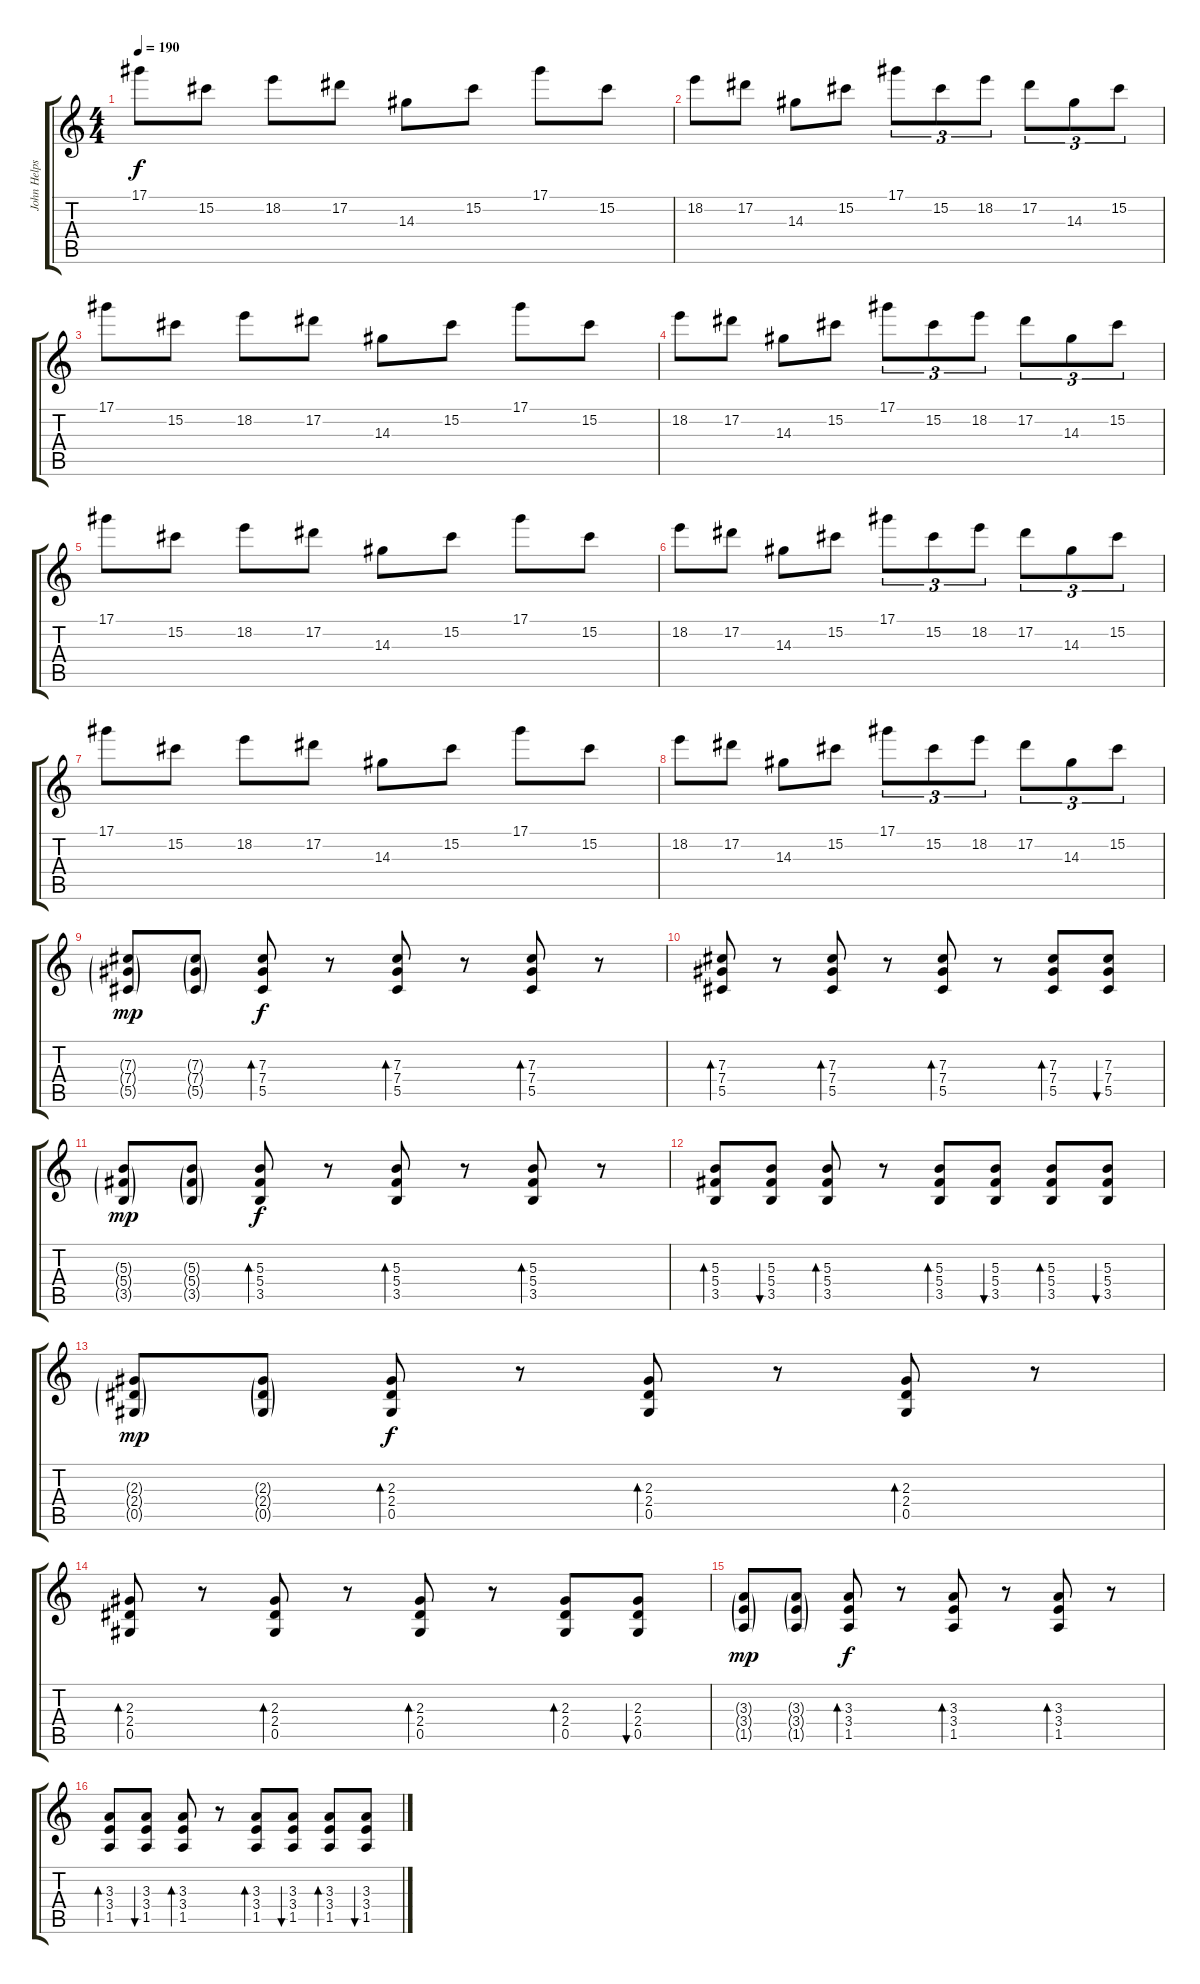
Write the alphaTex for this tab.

\track ("John Helps" "John Helps") {instrument overdrivenguitar}
\staff {score tabs}
\tuning (Eb4 Bb3 Gb3 Db3 Ab2 Db2) {hide}
\ts (4 4)
\tempo 190
\clef g2
\ks c
17.1.8{dy f} 15.2.8 18.2.8 17.2.8 14.3.8 15.2.8 17.1.8 15.2.8 |
18.2.8 17.2.8 14.3.8 15.2.8 17.1.8{tu (3 2)} 15.2.8{tu (3 2)} 18.2.8{tu (3 2)} 17.2.8{tu (3 2)} 14.3.8{tu (3 2)} 15.2.8{tu (3 2)} |
17.1.8 15.2.8 18.2.8 17.2.8 14.3.8 15.2.8 17.1.8 15.2.8 |
18.2.8 17.2.8 14.3.8 15.2.8 17.1.8{tu (3 2)} 15.2.8{tu (3 2)} 18.2.8{tu (3 2)} 17.2.8{tu (3 2)} 14.3.8{tu (3 2)} 15.2.8{tu (3 2)} |
17.1.8 15.2.8 18.2.8 17.2.8 14.3.8 15.2.8 17.1.8 15.2.8 |
18.2.8 17.2.8 14.3.8 15.2.8 17.1.8{tu (3 2)} 15.2.8{tu (3 2)} 18.2.8{tu (3 2)} 17.2.8{tu (3 2)} 14.3.8{tu (3 2)} 15.2.8{tu (3 2)} |
17.1.8 15.2.8 18.2.8 17.2.8 14.3.8 15.2.8 17.1.8 15.2.8 |
18.2.8 17.2.8 14.3.8 15.2.8 17.1.8{tu (3 2)} 15.2.8{tu (3 2)} 18.2.8{tu (3 2)} 17.2.8{tu (3 2)} 14.3.8{tu (3 2)} 15.2.8{tu (3 2)} |
(7.3{g} 7.4{g} 5.5{g}).8{dy mp volume 9 instrument electricguitarclean} (7.3{g} 7.4{g} 5.5{g}).8 (7.3 7.4 5.5).8{bd 120 dy f} r.8 (7.3 7.4 5.5).8{bd 120} r.8 (7.3 7.4 5.5).8{bd 120} r.8 |
(7.3 7.4 5.5).8{bd 120} r.8 (7.3 7.4 5.5).8{bd 120} r.8 (7.3 7.4 5.5).8{bd 120} r.8 (7.3 7.4 5.5).8{bd 120} (7.3 7.4 5.5).8{bu 240} |
(5.3{g} 5.4{g} 3.5{g}).8{dy mp} (5.3{g} 5.4{g} 3.5{g}).8 (5.3 5.4 3.5).8{bd 240 dy f} r.8 (5.3 5.4 3.5).8{bd 240} r.8 (5.3 5.4 3.5).8{bd 240} r.8 |
(5.3 5.4 3.5).8{bd 240} (5.3 5.4 3.5).8{bu 240} (5.3 5.4 3.5).8{bd 240} r.8 (5.3 5.4 3.5).8{bd 240} (5.3 5.4 3.5).8{bu 240} (5.3 5.4 3.5).8{bd 240} (5.3 5.4 3.5).8{bu 240} |
(2.3{g} 2.4{g} 0.5{g}).8{dy mp} (2.3{g} 2.4{g} 0.5{g}).8 (2.3 2.4 0.5).8{bd 240 dy f} r.8 (2.3 2.4 0.5).8{bd 240} r.8 (2.3 2.4 0.5).8{bd 240} r.8 |
(2.3 2.4 0.5).8{bd 240} r.8 (2.3 2.4 0.5).8{bd 240} r.8 (2.3 2.4 0.5).8{bd 240} r.8 (2.3 2.4 0.5).8{bd 240} (2.3 2.4 0.5).8{bu 240} |
(3.3{g} 3.4{g} 1.5{g}).8{dy mp} (3.3{g} 3.4{g} 1.5{g}).8 (3.3 3.4 1.5).8{bd 240 dy f} r.8 (3.3 3.4 1.5).8{bd 240} r.8 (3.3 3.4 1.5).8{bd 240} r.8 |
(3.3 3.4 1.5).8{bd 240} (3.3 3.4 1.5).8{bu 240} (3.3 3.4 1.5).8{bd 240} r.8 (3.3 3.4 1.5).8{bd 240} (3.3 3.4 1.5).8{bu 240} (3.3 3.4 1.5).8{bd 240} (3.3 3.4 1.5).8{bu 240}
